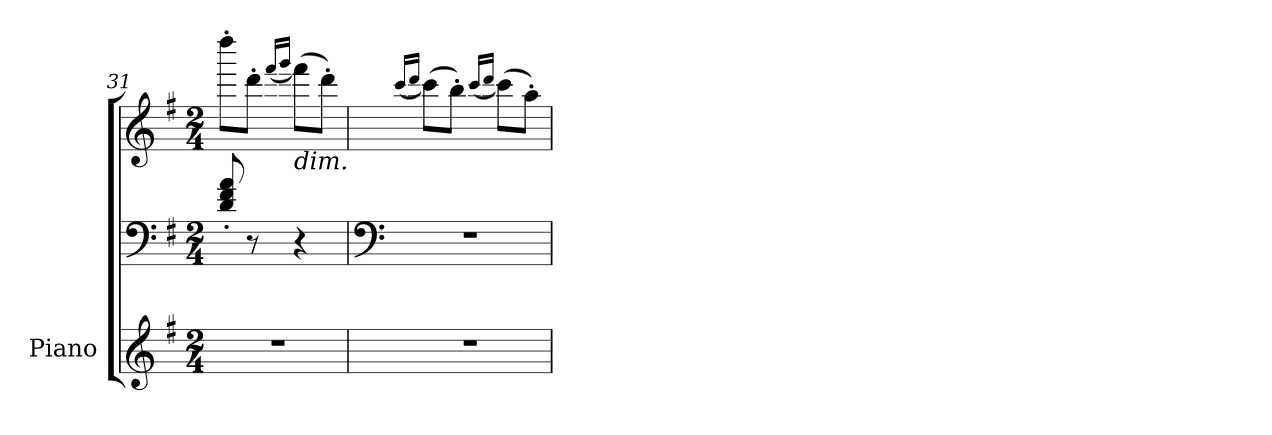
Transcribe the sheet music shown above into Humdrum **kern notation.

**kern	**kern	**kern
*part1	*part1	*part1
*staff3	*staff2	*staff1
*I"Piano	*	*
*I'Pno	*	*
*clefG2	*clefF4	*clefG2
*k[f#]	*k[f#]	*k[f#]
*M2/4	*M2/4	*M2/4
=31	=31	=31
2r	8d/' 8f#/' 8a/'	8dddd'\L
.	8r	8ddd'\J
.	.	(<16qfff#/LL
.	.	16qggg/JJ
!	!	!LO:TX:b:i:t=dim.
.	4r	(>8fff#\L)
.	.	8ddd'\J)
!!LO:LB:g=z
=32	=32	=32
*	*clefF4	*
.	.	(<16qccc/LL
.	.	16qddd/JJ
2r	2r	(>8ccc\L)
.	.	8bb'\J)
.	.	(<16qccc/LL
.	.	16qddd/JJ
.	.	(>8ccc\L)
.	.	8aa'\J)
=	=	=
*-	*-	*-
